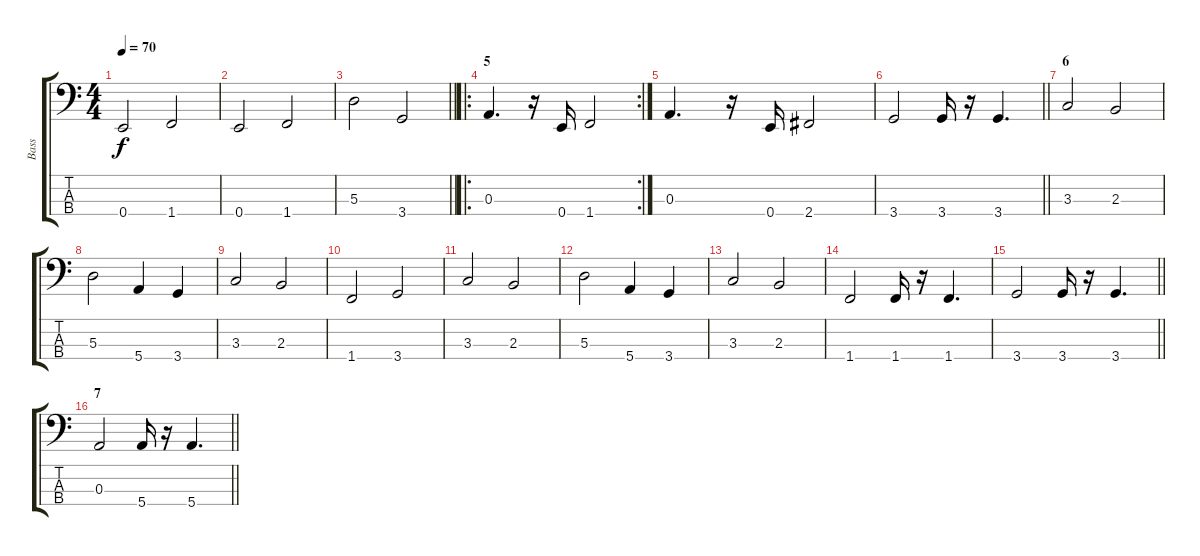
\track ("Bass" "Bass") {instrument electricbassfinger}
\staff {score tabs}
\tuning (G2 D2 A1 E1) {hide}
\ts (4 4)
\tempo 70
\clef f4
\ks c
0.4.2{dy f} 1.4.2 |
0.4.2 1.4.2 |
\barLineRight lightlight
5.3.2 3.4.2 |
\ro
\rc 2
\section ("" "5")
0.3.4{d} r.16 0.4.16 1.4.2 |
0.3.4{d} r.16 0.4.16 2.4.2 |
\barLineRight lightlight
3.4.2 3.4.16 r.16 3.4.4{d} |
\section ("" "6")
3.3.2 2.3.2 |
5.3.2 5.4.4 3.4.4 |
3.3.2 2.3.2 |
1.4.2 3.4.2 |
3.3.2 2.3.2 |
5.3.2 5.4.4 3.4.4 |
3.3.2 2.3.2 |
1.4.2 1.4.16 r.16 1.4.4{d} |
\barLineRight lightlight
3.4.2 3.4.16 r.16 3.4.4{d} |
\section ("" "7")
\barLineRight lightlight
0.3.2 5.4.16 r.16 5.4.4{d}
